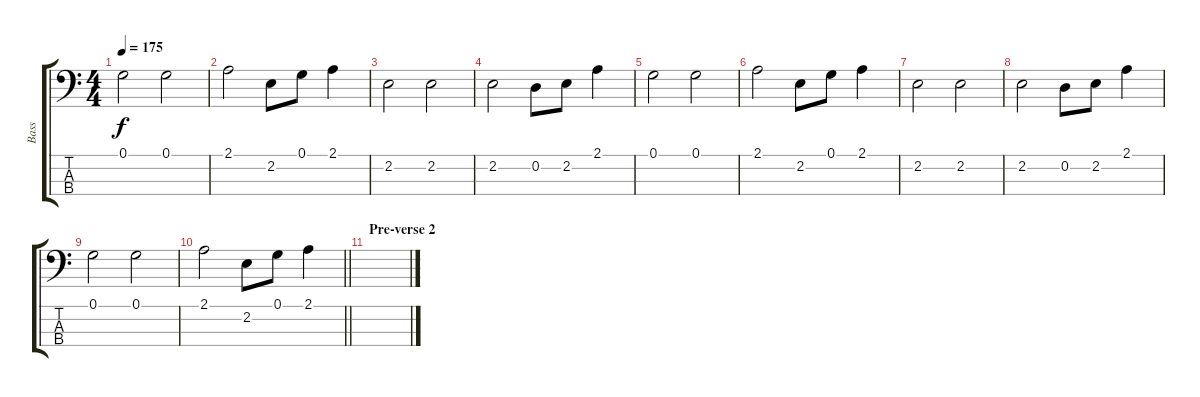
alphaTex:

\track ("Bass" "Bass") {instrument electricbassfinger}
\staff {score tabs}
\tuning (G2 D2 A1 E1) {hide}
\ts (4 4)
\tempo 175
\clef f4
\ks c
0.1.2{dy f} 0.1.2 |
2.1.2 2.2.8 0.1.8 2.1.4 |
2.2.2 2.2.2 |
2.2.2 0.2.8 2.2.8 2.1.4 |
0.1.2 0.1.2 |
2.1.2 2.2.8 0.1.8 2.1.4 |
2.2.2 2.2.2 |
2.2.2 0.2.8 2.2.8 2.1.4 |
0.1.2 0.1.2 |
\barLineRight lightlight
2.1.2 2.2.8 0.1.8 2.1.4 |
\section ("" "Pre-verse 2")
